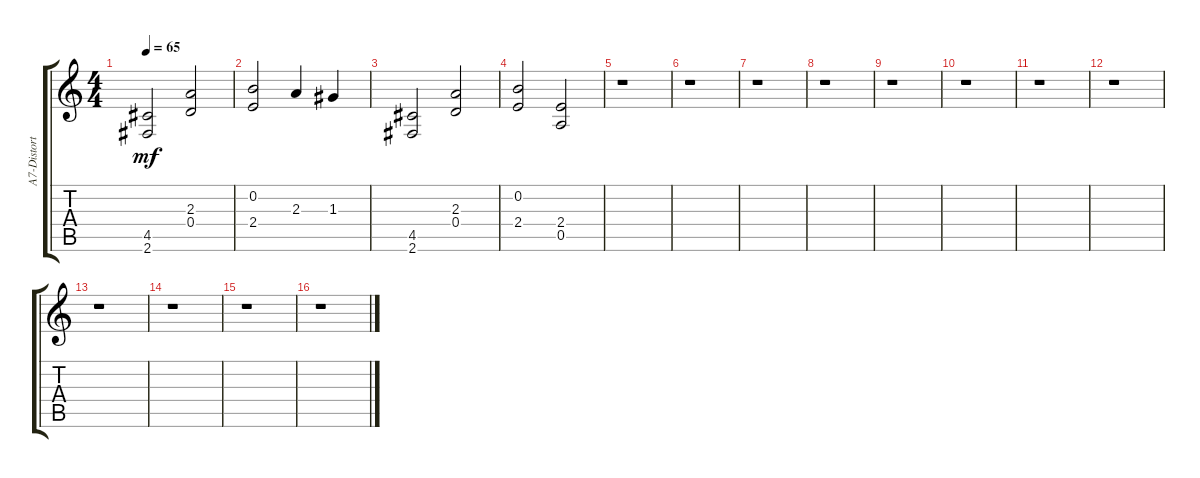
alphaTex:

\track ("A7-DistortionGt" "A7-Distort") {instrument electricguitarclean}
\staff {score tabs}
\tuning (E4 B3 G3 D3 A2 E2) {hide}
\ts (4 4)
\tempo 65
\clef g2
\ks c
(4.5 2.6).2{dy mf} (2.3 0.4).2 |
(0.2 2.4).2 2.3.4 1.3.4 |
(4.5 2.6).2 (2.3 0.4).2 |
(0.2 2.4).2 (2.4 0.5).2 |
r.1 |
r.1 |
r.1 |
r.1 |
r.1 |
r.1 |
r.1 |
r.1 |
r.1 |
r.1 |
r.1 |
r.1
